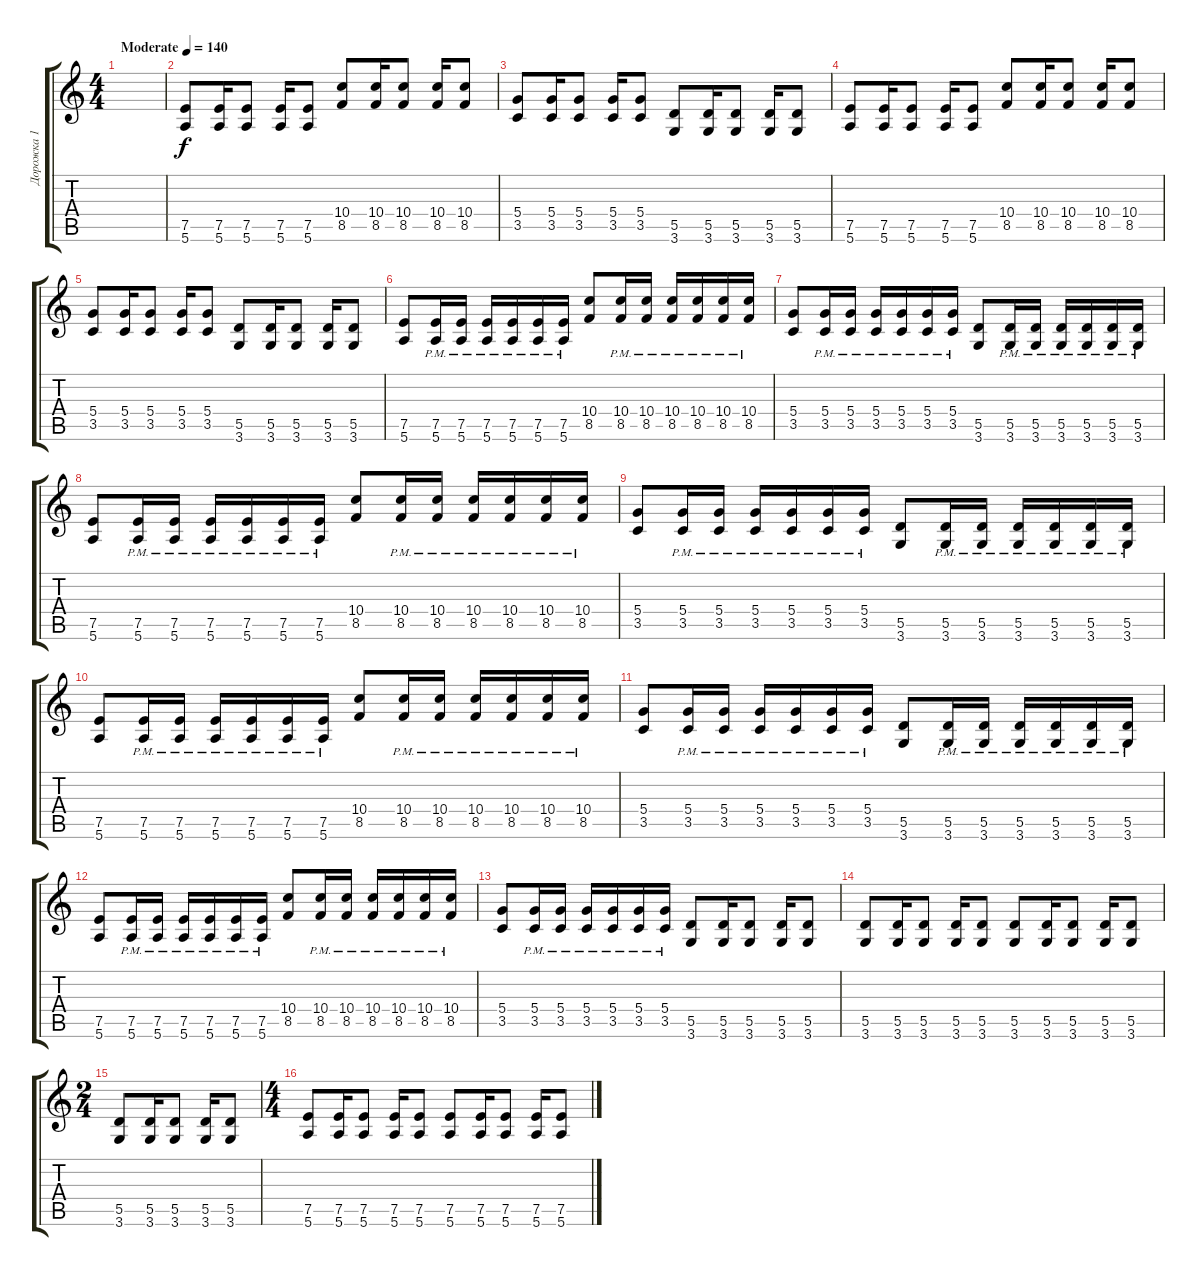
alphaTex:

\track ("Дорожка 1" "Дорожка 1") {instrument distortionguitar}
\staff {score tabs}
\tuning (E4 B3 G3 D3 A2 E2) {hide}
\ts (4 4)
\tempo (140 "Moderate")
\clef g2
\ks c
|
(7.5 5.6).8 (7.5 5.6).16 (7.5 5.6).8 (7.5 5.6).16 (7.5 5.6).8 (10.4 8.5).8 (10.4 8.5).16 (10.4 8.5).8 (10.4 8.5).16 (10.4 8.5).8 |
(5.4 3.5).8 (5.4 3.5).16 (5.4 3.5).8 (5.4 3.5).16 (5.4 3.5).8 (5.5 3.6).8 (5.5 3.6).16 (5.5 3.6).8 (5.5 3.6).16 (5.5 3.6).8 |
(7.5 5.6).8 (7.5 5.6).16 (7.5 5.6).8 (7.5 5.6).16 (7.5 5.6).8 (10.4 8.5).8 (10.4 8.5).16 (10.4 8.5).8 (10.4 8.5).16 (10.4 8.5).8 |
(5.4 3.5).8 (5.4 3.5).16 (5.4 3.5).8 (5.4 3.5).16 (5.4 3.5).8 (5.5 3.6).8 (5.5 3.6).16 (5.5 3.6).8 (5.5 3.6).16 (5.5 3.6).8 |
(7.5 5.6).8 (7.5{pm} 5.6{pm}).16 (7.5{pm} 5.6{pm}).16 (7.5{pm} 5.6{pm}).16 (7.5{pm} 5.6{pm}).16 (7.5{pm} 5.6{pm}).16 (7.5{pm} 5.6{pm}).16 (10.4 8.5).8 (10.4{pm} 8.5{pm}).16 (10.4{pm} 8.5{pm}).16 (10.4{pm} 8.5{pm}).16 (10.4{pm} 8.5{pm}).16 (10.4{pm} 8.5{pm}).16 (10.4{pm} 8.5{pm}).16 |
(5.4 3.5).8 (5.4{pm} 3.5{pm}).16 (5.4{pm} 3.5{pm}).16 (5.4{pm} 3.5{pm}).16 (5.4{pm} 3.5{pm}).16 (5.4{pm} 3.5{pm}).16 (5.4{pm} 3.5{pm}).16 (5.5 3.6).8 (5.5{pm} 3.6{pm}).16 (5.5{pm} 3.6{pm}).16 (5.5{pm} 3.6{pm}).16 (5.5{pm} 3.6{pm}).16 (5.5{pm} 3.6{pm}).16 (5.5{pm} 3.6{pm}).16 |
(7.5 5.6).8 (7.5{pm} 5.6{pm}).16 (7.5{pm} 5.6{pm}).16 (7.5{pm} 5.6{pm}).16 (7.5{pm} 5.6{pm}).16 (7.5{pm} 5.6{pm}).16 (7.5{pm} 5.6{pm}).16 (10.4 8.5).8 (10.4{pm} 8.5{pm}).16 (10.4{pm} 8.5{pm}).16 (10.4{pm} 8.5{pm}).16 (10.4{pm} 8.5{pm}).16 (10.4{pm} 8.5{pm}).16 (10.4{pm} 8.5{pm}).16 |
(5.4 3.5).8 (5.4{pm} 3.5{pm}).16 (5.4{pm} 3.5{pm}).16 (5.4{pm} 3.5{pm}).16 (5.4{pm} 3.5{pm}).16 (5.4{pm} 3.5{pm}).16 (5.4{pm} 3.5{pm}).16 (5.5 3.6).8 (5.5{pm} 3.6{pm}).16 (5.5{pm} 3.6{pm}).16 (5.5{pm} 3.6{pm}).16 (5.5{pm} 3.6{pm}).16 (5.5{pm} 3.6{pm}).16 (5.5{pm} 3.6{pm}).16 |
(7.5 5.6).8 (7.5{pm} 5.6{pm}).16 (7.5{pm} 5.6{pm}).16 (7.5{pm} 5.6{pm}).16 (7.5{pm} 5.6{pm}).16 (7.5{pm} 5.6{pm}).16 (7.5{pm} 5.6{pm}).16 (10.4 8.5).8 (10.4{pm} 8.5{pm}).16 (10.4{pm} 8.5{pm}).16 (10.4{pm} 8.5{pm}).16 (10.4{pm} 8.5{pm}).16 (10.4{pm} 8.5{pm}).16 (10.4{pm} 8.5{pm}).16 |
(5.4 3.5).8 (5.4{pm} 3.5{pm}).16 (5.4{pm} 3.5{pm}).16 (5.4{pm} 3.5{pm}).16 (5.4{pm} 3.5{pm}).16 (5.4{pm} 3.5{pm}).16 (5.4{pm} 3.5{pm}).16 (5.5 3.6).8 (5.5{pm} 3.6{pm}).16 (5.5{pm} 3.6{pm}).16 (5.5{pm} 3.6{pm}).16 (5.5{pm} 3.6{pm}).16 (5.5{pm} 3.6{pm}).16 (5.5{pm} 3.6{pm}).16 |
(7.5 5.6).8 (7.5{pm} 5.6{pm}).16 (7.5{pm} 5.6{pm}).16 (7.5{pm} 5.6{pm}).16 (7.5{pm} 5.6{pm}).16 (7.5{pm} 5.6{pm}).16 (7.5{pm} 5.6{pm}).16 (10.4 8.5).8 (10.4{pm} 8.5{pm}).16 (10.4{pm} 8.5{pm}).16 (10.4{pm} 8.5{pm}).16 (10.4{pm} 8.5{pm}).16 (10.4{pm} 8.5{pm}).16 (10.4{pm} 8.5{pm}).16 |
(5.4 3.5).8 (5.4{pm} 3.5{pm}).16 (5.4{pm} 3.5{pm}).16 (5.4{pm} 3.5{pm}).16 (5.4{pm} 3.5{pm}).16 (5.4{pm} 3.5{pm}).16 (5.4{pm} 3.5{pm}).16 (5.5 3.6).8 (5.5 3.6).16 (5.5 3.6).8 (5.5 3.6).16 (5.5 3.6).8 |
(5.5 3.6).8 (5.5 3.6).16 (5.5 3.6).8 (5.5 3.6).16 (5.5 3.6).8 (5.5 3.6).8 (5.5 3.6).16 (5.5 3.6).8 (5.5 3.6).16 (5.5 3.6).8 |
\ts (2 4)
(5.5 3.6).8 (5.5 3.6).16 (5.5 3.6).8 (5.5 3.6).16 (5.5 3.6).8 |
\ts (4 4)
(7.5 5.6).8 (7.5 5.6).16 (7.5 5.6).8 (7.5 5.6).16 (7.5 5.6).8 (7.5 5.6).8 (7.5 5.6).16 (7.5 5.6).8 (7.5 5.6).16 (7.5 5.6).8
